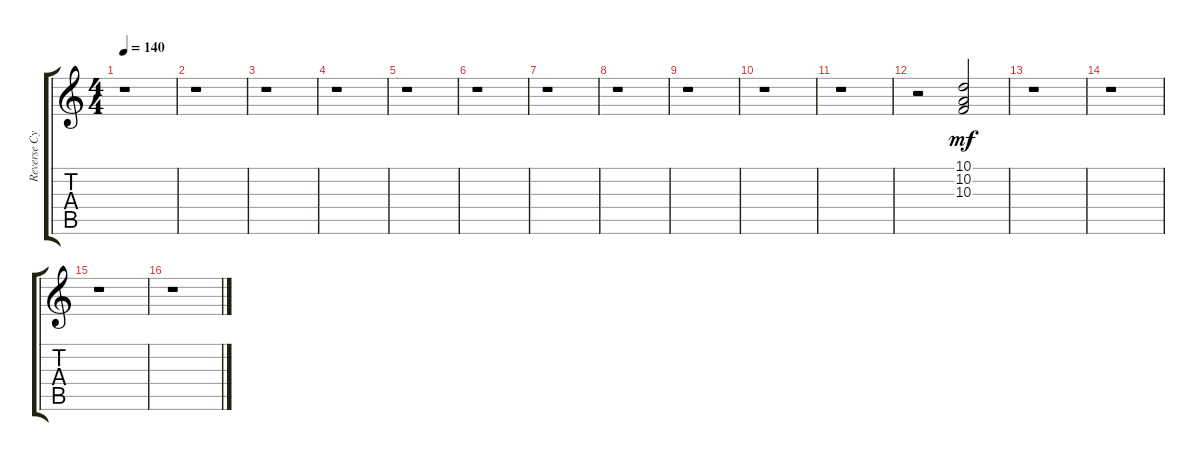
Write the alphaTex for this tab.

\track ("Reverse Cymbal" "Reverse Cy") {instrument reversecymbal}
\staff {score tabs}
\tuning (E4 B3 G3 D3 A2 E2) {hide}
\ts (4 4)
\tempo 140
\clef g2
\ks c
r.1{dy mf} |
r.1 |
r.1 |
r.1 |
r.1 |
r.1 |
r.1 |
r.1 |
r.1 |
r.1 |
r.1 |
r.2 (10.1 10.2 10.3).2 |
r.1 |
r.1 |
r.1 |
r.1
